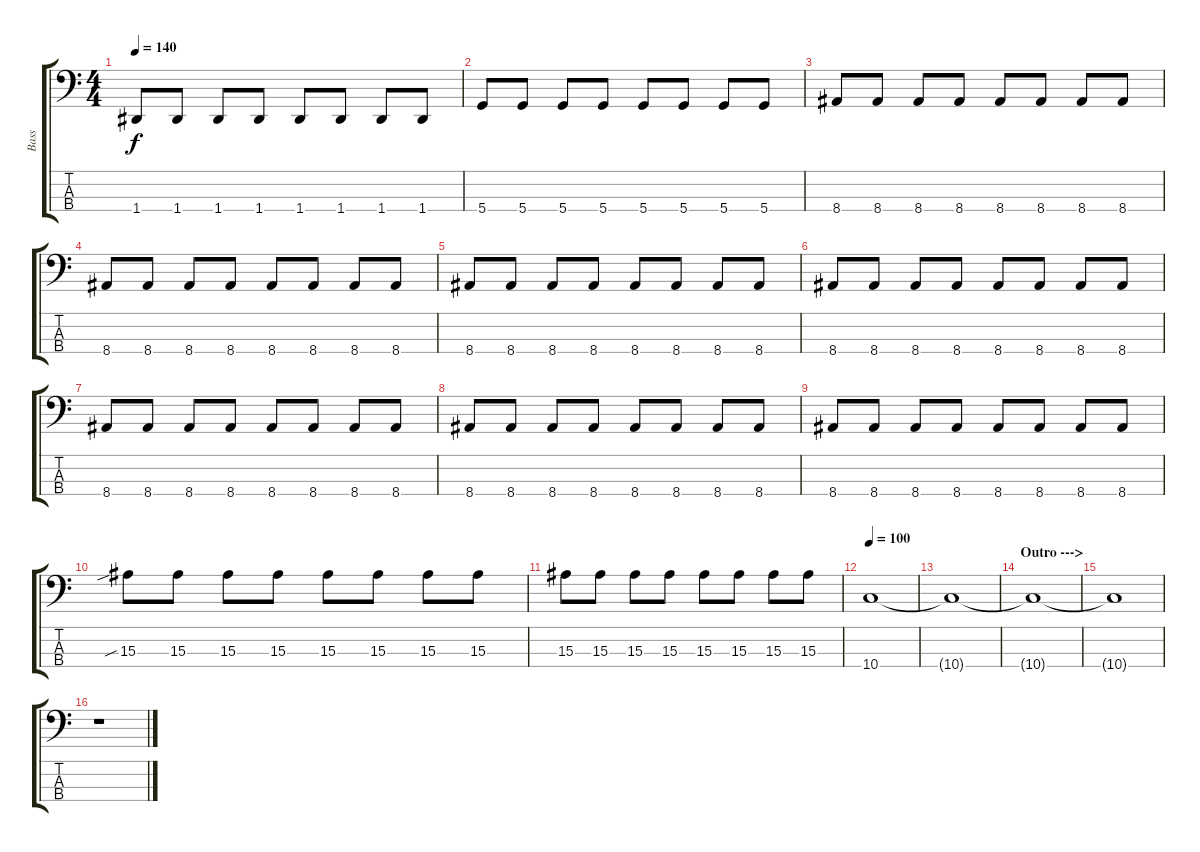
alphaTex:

\track ("Bass" "Bass") {instrument electricbasspick}
\staff {score tabs}
\tuning (F2 C2 G1 D1) {hide}
\ts (4 4)
\tempo 140
\clef f4
\ks c
1.4.8{dy f} 1.4.8 1.4.8 1.4.8 1.4.8 1.4.8 1.4.8 1.4.8 |
5.4.8 5.4.8 5.4.8 5.4.8 5.4.8 5.4.8 5.4.8 5.4.8 |
8.4.8 8.4.8 8.4.8 8.4.8 8.4.8 8.4.8 8.4.8 8.4.8 |
8.4.8 8.4.8 8.4.8 8.4.8 8.4.8 8.4.8 8.4.8 8.4.8 |
8.4.8 8.4.8 8.4.8 8.4.8 8.4.8 8.4.8 8.4.8 8.4.8 |
8.4.8 8.4.8 8.4.8 8.4.8 8.4.8 8.4.8 8.4.8 8.4.8 |
8.4.8 8.4.8 8.4.8 8.4.8 8.4.8 8.4.8 8.4.8 8.4.8 |
8.4.8 8.4.8 8.4.8 8.4.8 8.4.8 8.4.8 8.4.8 8.4.8 |
8.4.8 8.4.8 8.4.8 8.4.8 8.4.8 8.4.8 8.4.8 8.4.8 |
15.3{sib}.8 15.3.8 15.3.8 15.3.8 15.3.8 15.3.8 15.3.8 15.3.8 |
15.3.8 15.3.8 15.3.8 15.3.8 15.3.8 15.3.8 15.3.8 15.3.8 |
\tempo 100
10.4.1 |
10.4{t}.1 |
\section ("" "Outro --->")
10.4{t}.1{volume 0} |
10.4{t}.1 |
r.1
